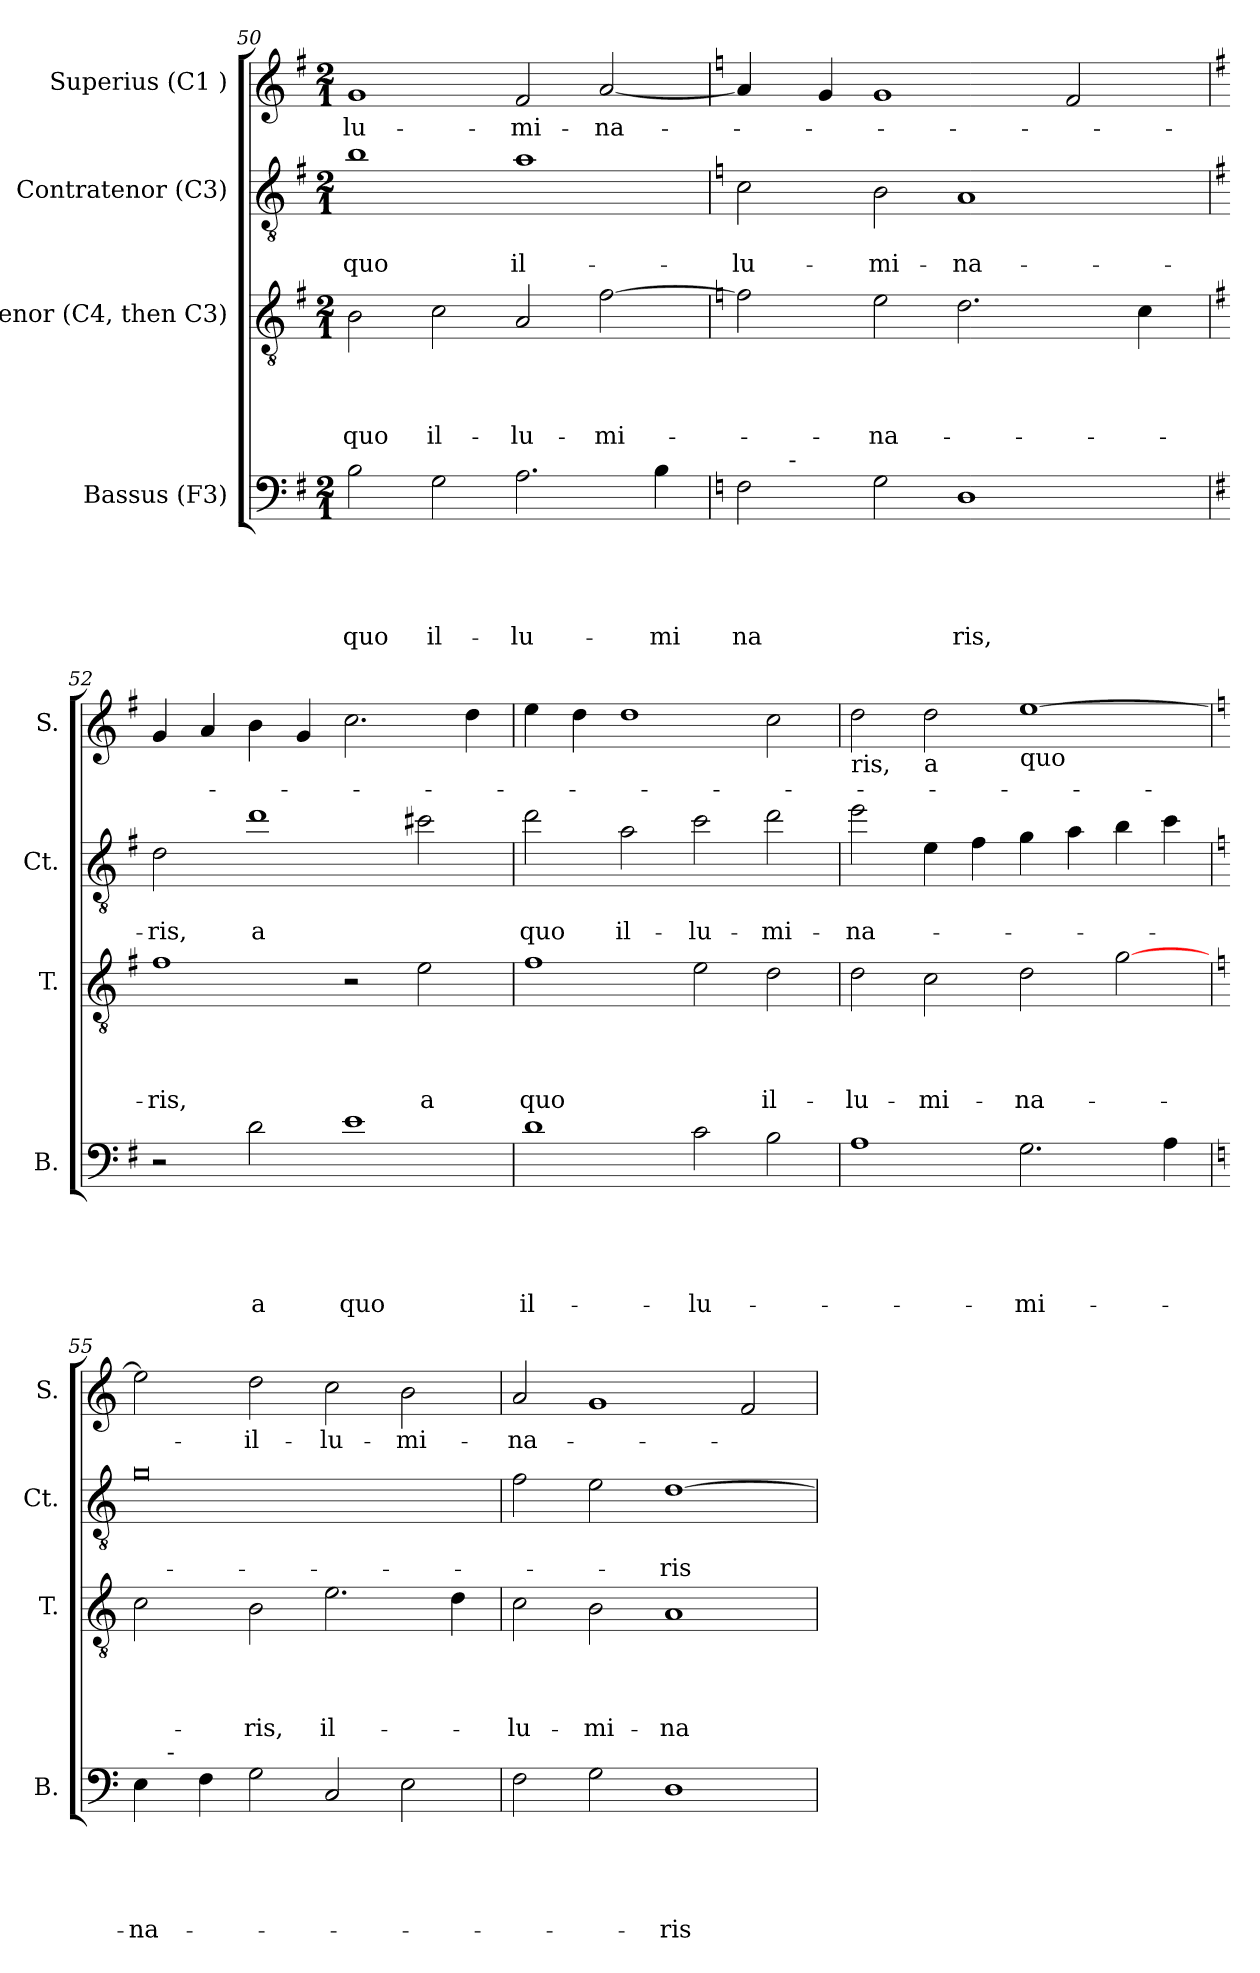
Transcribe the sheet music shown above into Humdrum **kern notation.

**kern	**text	**text	**text	**text	**text	**kern	**text	**text	**text	**text	**kern	**text	**text	**kern	**text
*part4	*part4	*part4	*part4	*part4	*part4	*part3	*part3	*part3	*part3	*part3	*part2	*part2	*part2	*part1	*part1
*staff4	*staff4	*staff4	*staff4	*staff4	*staff4	*staff3	*staff3	*staff3	*staff3	*staff3	*staff2	*staff2	*staff2	*staff1	*staff1
*I"Bassus (F3)	*	*	*	*	*	*I"Tenor (C4, then C3)	*	*	*	*	*I"Contratenor (C3)	*	*	*I"Superius (C1 )	*
*I'B.	*	*	*	*	*	*I'T.	*	*	*	*	*I'Ct.	*	*	*I'S.	*
*clefF4	*	*	*	*	*	*clefGv2	*	*	*	*	*clefGv2	*	*	*clefG2	*
*k[f#]	*	*	*	*	*	*k[f#]	*	*	*	*	*k[f#]	*	*	*k[f#]	*
*G:	*	*	*	*	*	*G:	*	*	*	*	*G:	*	*	*G:	*
*M2/1	*	*	*	*	*	*M2/1	*	*	*	*	*M2/1	*	*	*M2/1	*
=50	=50	=50	=50	=50	=50	=50	=50	=50	=50	=50	=50	=50	=50	=50	=50
!	!	!	!	!	!LO:LY:b	!	!	!	!	!LO:LY:b	!	!	!LO:LY:b	!	!LO:LY:b
2B\	.	.	.	.	quo	2B\	.	.	.	quo	1b	.	quo	1g	-lu-
!	!	!	!	!	!LO:LY:b	!	!	!	!	!LO:LY:b	!	!	!	!	!
2G\	.	.	.	.	il-	2c\	.	.	.	il-	.	.	.	.	.
!	!	!	!	!	!LO:LY:b	!	!	!	!	!LO:LY:b	!	!	!LO:LY:b:rj	!	!LO:LY:b
2.A\	.	.	.	.	-lu-	2A/	.	.	.	-lu-	1a	.	il-	2f#/	-mi-
!	!	!	!	!	!	!	!	!	!	!LO:LY:b	!	!	!	!	!LO:LY:b
.	.	.	.	.	.	[<2f#\	.	.	.	-mi-	.	.	.	[<2a/	-na-
!	!	!	!	!	!LO:LY:b	!	!	!	!	!	!	!	!	!	!
4B\	.	.	.	.	-mi	.	.	.	.	.	.	.	.	.	.
!!LO:LB:g=z
=51	=51	=51	=51	=51	=51	=51	=51	=51	=51	=51	=51	=51	=51	=51	=51
*k[]	*	*	*	*	*	*k[]	*	*	*	*	*k[]	*	*	*k[]	*
*C:	*	*	*	*	*	*C:	*	*	*	*	*C:	*	*	*C:	*
!	!	!	!	!	!LO:LY:b	!	!	!	!	!	!	!	!LO:LY:b	!	!
*^	*	*	*	*	*	*	*	*	*	*	*	*	*	*	*
2F\	8ryy	.	.	.	.	na	2f#\]	.	.	.	.	2c\	.	-lu-	4a/]	.
.	32ryy	.	.	.	.	.	.	.	.	.	.	.	.	.	.	.
!	!LO:TX:a:t=-	!	!	!	!	!	!	!	!	!	!	!	!	!	!	!
.	1ryy	.	.	.	.	.	.	.	.	.	.	.	.	.	.	.
.	.	.	.	.	.	.	.	.	.	.	.	.	.	.	4g/	.
!	!	!	!	!	!	!	!	!	!	!	!LO:LY:b	!	!	!LO:LY:b	!	!
2G\	.	.	.	.	.	.	2e\	.	.	.	-na-	2B\	.	-mi-	1g	.
!	!	!	!	!	!	!LO:LY:b	!	!	!	!	!	!	!	!LO:LY:b	!	!
1D	.	.	.	.	.	ris,	2.d\	.	.	.	.	1A	.	-na-	.	.
.	2ryy	.	.	.	.	.	.	.	.	.	.	.	.	.	.	.
.	.	.	.	.	.	.	.	.	.	.	.	.	.	.	2f/	.
.	4ryy	.	.	.	.	.	.	.	.	.	.	.	.	.	.	.
.	.	.	.	.	.	.	4c\	.	.	.	.	.	.	.	.	.
.	16.ryy	.	.	.	.	.	.	.	.	.	.	.	.	.	.	.
*v	*v	*	*	*	*	*	*	*	*	*	*	*	*	*	*	*
=52	=52	=52	=52	=52	=52	=52	=52	=52	=52	=52	=52	=52	=52	=52	=52
*k[f#]	*	*	*	*	*	*k[f#]	*	*	*	*	*k[f#]	*	*	*k[f#]	*
*G:	*	*	*	*	*	*G:	*	*	*	*	*G:	*	*	*G:	*
*^	*	*	*	*	*	*	*	*	*	*	*	*	*	*	*
!	!	!	!	!	!	!	!	!	!	!	!LO:LY:b	!	!	!LO:LY:b	!	!
*v	*v	*	*	*	*	*	*	*	*	*	*	*	*	*	*	*
2r	.	.	.	.	.	1f#	.	.	.	-ris,	2d\	.	-ris,	4g/	.
.	.	.	.	.	.	.	.	.	.	.	.	.	.	4a/	.
!	!	!	!	!	!LO:LY:b	!	!	!	!	!	!	!	!LO:LY:b:rj	!	!
2d\	.	.	.	.	a	.	.	.	.	.	1dd	.	a	4b\	.
.	.	.	.	.	.	.	.	.	.	.	.	.	.	4g/	.
!	!	!	!	!	!LO:LY:b	!	!	!	!	!	!	!	!	!	!
1e	.	.	.	.	quo	2r	.	.	.	.	.	.	.	2.cc\	.
!	!	!	!	!	!	!	!	!	!	!LO:LY:b	!	!	!	!	!
.	.	.	.	.	.	2e\	.	.	.	a	2cc#\	.	.	.	.
.	.	.	.	.	.	.	.	.	.	.	.	.	.	4dd\	.
=53	=53	=53	=53	=53	=53	=53	=53	=53	=53	=53	=53	=53	=53	=53	=53
!	!	!	!	!	!LO:LY:b:rj	!	!	!	!	!LO:LY:b	!	!	!LO:LY:b	!	!
1d	.	.	.	.	il-	1f#	.	.	.	quo	2dd\	.	quo	4ee\	.
.	.	.	.	.	.	.	.	.	.	.	.	.	.	4dd\	.
!	!	!	!	!	!	!	!	!	!	!	!	!	!LO:LY:b	!	!
.	.	.	.	.	.	.	.	.	.	.	2a\	.	il-	1dd	.
!	!	!	!	!	!LO:LY:b	!	!	!	!	!	!	!	!LO:LY:b	!	!
2c\	.	.	.	.	-lu-	2e\	.	.	.	.	2cc\	.	-lu-	.	.
!	!	!	!	!	!	!	!	!	!	!LO:LY:b	!	!	!LO:LY:b	!	!
2B\	.	.	.	.	.	2d\	.	.	.	il-	2dd\	.	-mi-	2cc\	.
=54	=54	=54	=54	=54	=54	=54	=54	=54	=54	=54	=54	=54	=54	=54	=54
!	!	!	!	!	!	!	!	!	!	!	!	!	!	!LO:TX:b:t=ris,	!
!	!	!	!	!	!	!	!	!	!	!LO:LY:b	!	!	!LO:LY:b	!	!
1A	.	.	.	.	.	2d\	.	.	.	-lu-	2ee\	.	-na-	2dd\	.
!	!	!	!	!	!	!	!	!	!	!	!	!	!	!LO:TX:b:t=a	!
!	!	!	!	!	!	!	!	!	!	!LO:LY:b	!	!	!	!	!
.	.	.	.	.	.	2c\	.	.	.	-mi-	4e\	.	.	2dd\	.
.	.	.	.	.	.	.	.	.	.	.	4f#\	.	.	.	.
!	!	!	!	!	!	!	!	!	!	!	!	!	!	!LO:TX:b:t=quo	!
!	!	!	!	!	!LO:LY:b	!	!	!	!	!LO:LY:b	!	!	!	!	!
2.G\	.	.	.	.	-mi-	2d\	.	.	.	-na-	4g\	.	.	[<1ee	.
.	.	.	.	.	.	.	.	.	.	.	4a\	.	.	.	.
.	.	.	.	.	.	[<2g\	.	.	.	.	4b\	.	.	.	.
4A\	.	.	.	.	.	.	.	.	.	.	4cc\	.	.	.	.
!!LO:LB:g=z
=55	=55	=55	=55	=55	=55	=55	=55	=55	=55	=55	=55	=55	=55	=55	=55
*k[]	*	*	*	*	*	*k[]	*	*	*	*	*k[]	*	*	*k[]	*
*C:	*	*	*	*	*	*C:	*	*	*	*	*C:	*	*	*C:	*
!	!	!	!	!	!LO:LY:b	!	!	!	!	!	!	!	!	!	!
*^	*	*	*	*	*	*	*	*	*	*	*	*	*	*	*
4E\	8ryy	.	.	.	.	-na-	2c\	.	.	.	.	0g	.	.	2ee\]	.
!	!LO:TX:a:t=-	!	!	!	!	!	!	!	!	!	!	!	!	!	!	!
.	1...ryy	.	.	.	.	.	.	.	.	.	.	.	.	.	.	.
4F\	.	.	.	.	.	.	.	.	.	.	.	.	.	.	.	.
!	!	!	!	!	!	!	!	!	!	!	!LO:LY:b	!	!	!	!	!LO:LY:b
2G\	.	.	.	.	.	.	2B\	.	.	.	-ris,	.	.	.	2dd\	-il-
!	!	!	!	!	!	!	!	!	!	!	!LO:LY:b	!	!	!	!	!LO:LY:b
2C/	.	.	.	.	.	.	2.e\	.	.	.	il-	.	.	.	2cc\	-lu-
!	!	!	!	!	!	!	!	!	!	!	!	!	!	!	!	!LO:LY:b
2E\	.	.	.	.	.	.	.	.	.	.	.	.	.	.	2b\	-mi-
.	.	.	.	.	.	.	4d\	.	.	.	.	.	.	.	.	.
=56	=56	=56	=56	=56	=56	=56	=56	=56	=56	=56	=56	=56	=56	=56	=56	=56
!	!	!	!	!	!	!	!	!	!	!	!LO:LY:b	!	!	!	!	!LO:LY:b
*v	*v	*	*	*	*	*	*	*	*	*	*	*	*	*	*	*
2F\	.	.	.	.	.	2c\	.	.	.	-lu-	2f\	.	.	2a/	-na-
!	!	!	!	!	!	!	!	!	!	!LO:LY:b	!	!	!	!	!
2G\	.	.	.	.	.	2B\	.	.	.	-mi-	2e\	.	.	1g	.
!	!	!	!	!	!LO:LY:b	!	!	!	!	!LO:LY:b	!	!	!LO:LY:b	!	!
1D	.	.	.	.	-ris	1A	.	.	.	-na-	[>1d	.	-ris	.	.
.	.	.	.	.	.	.	.	.	.	.	.	.	.	2f/	.
=	=	=	=	=	=	=	=	=	=	=	=	=	=	=	=
*-	*-	*-	*-	*-	*-	*-	*-	*-	*-	*-	*-	*-	*-	*-	*-
